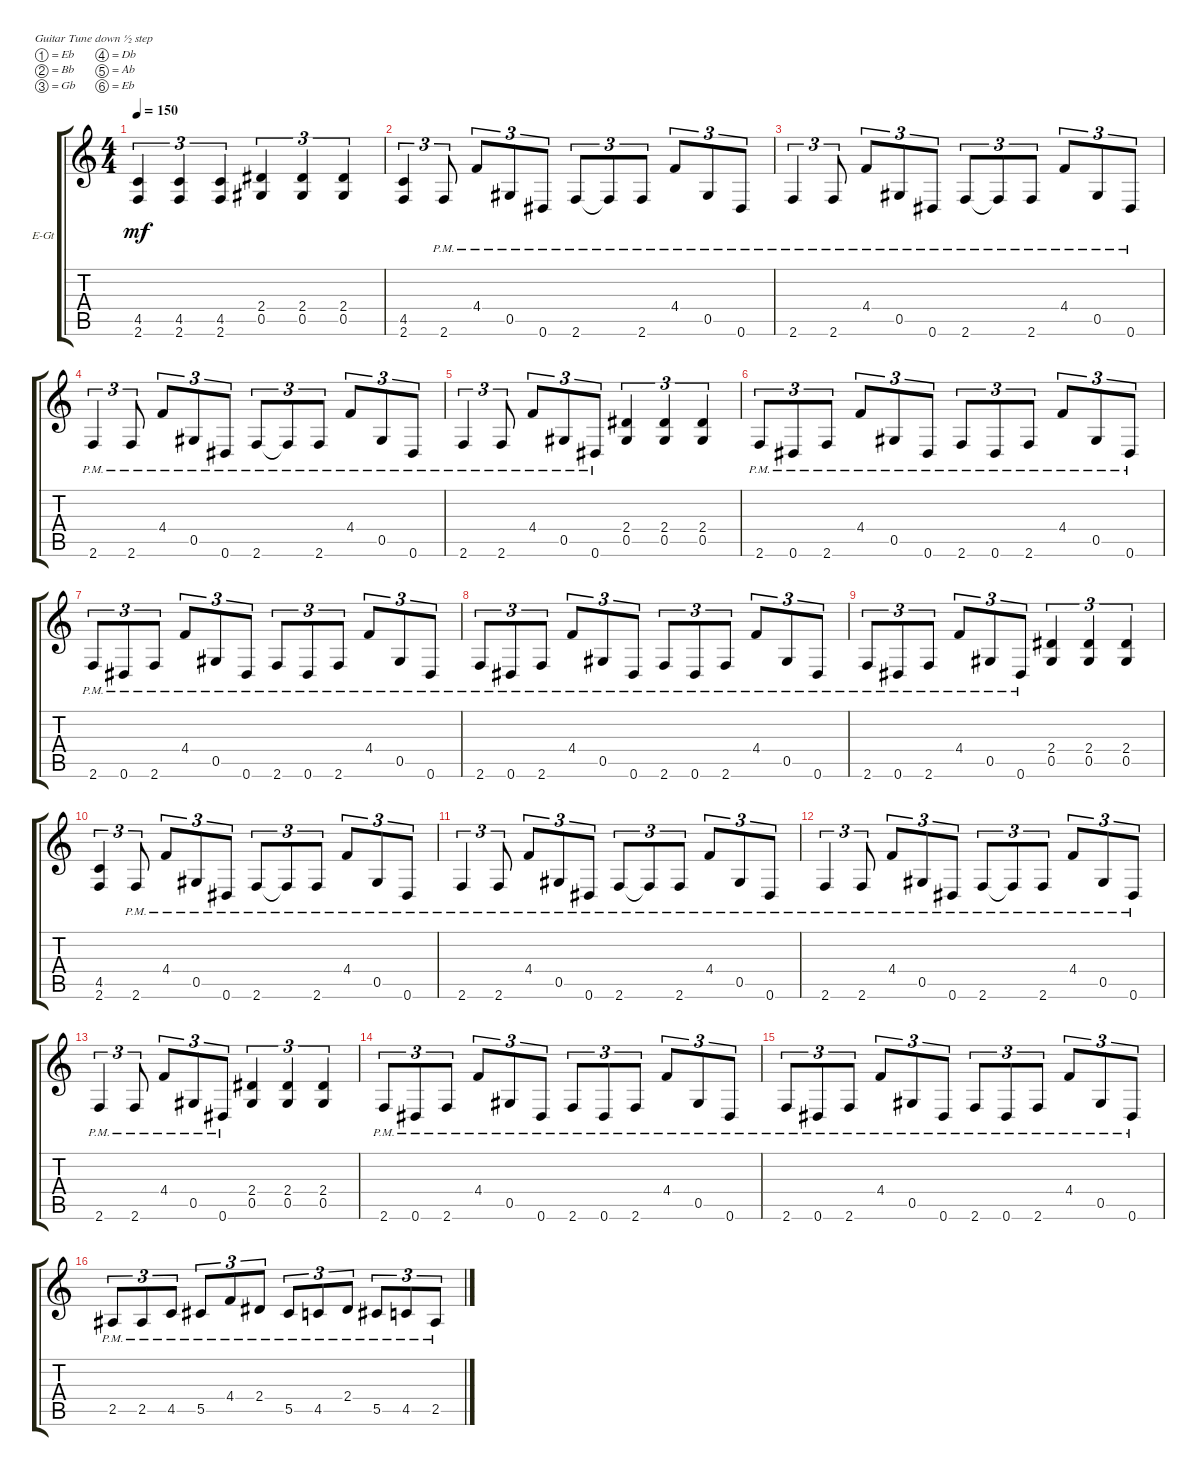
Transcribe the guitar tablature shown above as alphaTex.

\bracketExtendMode groupsimilarinstruments
\firstSystemTrackNameOrientation horizontal
\otherSystemsTrackNameOrientation horizontal
\track ("left" "E-Gt") {instrument distortionguitar}
\staff {score tabs}
\tuning (Eb4 Bb3 Gb3 Db3 Ab2 Eb2)
\ts (4 4)
\tempo 150
\clef g2
\ks c
(2.6 4.5).4{tu (3 2) dy mf} (2.6 4.5).4{tu (3 2)} (2.6 4.5).4{tu (3 2)} (0.5 2.4).4{tu (3 2)} (0.5 2.4).4{tu (3 2)} (0.5 2.4).4{tu (3 2)} |
(2.6 4.5).4{tu (3 2)} 2.6{pm}.8{tu (3 2)} 4.4{pm}.8{tu (3 2)} 0.5{pm}.8{tu (3 2)} 0.6{pm}.8{tu (3 2)} 2.6{pm}.8{tu (3 2)} 2.6{pm t}.8{tu (3 2)} 2.6{pm}.8{tu (3 2)} 4.4{pm}.8{tu (3 2)} 0.5{pm}.8{tu (3 2)} 0.6{pm}.8{tu (3 2)} |
2.6{pm}.4{tu (3 2)} 2.6{pm}.8{tu (3 2)} 4.4{pm}.8{tu (3 2)} 0.5{pm}.8{tu (3 2)} 0.6{pm}.8{tu (3 2)} 2.6{pm}.8{tu (3 2)} 2.6{pm t}.8{tu (3 2)} 2.6{pm}.8{tu (3 2)} 4.4{pm}.8{tu (3 2)} 0.5{pm}.8{tu (3 2)} 0.6{pm}.8{tu (3 2)} |
2.6{pm}.4{tu (3 2)} 2.6{pm}.8{tu (3 2)} 4.4{pm}.8{tu (3 2)} 0.5{pm}.8{tu (3 2)} 0.6{pm}.8{tu (3 2)} 2.6{pm}.8{tu (3 2)} 2.6{pm t}.8{tu (3 2)} 2.6{pm}.8{tu (3 2)} 4.4{pm}.8{tu (3 2)} 0.5{pm}.8{tu (3 2)} 0.6{pm}.8{tu (3 2)} |
2.6{pm}.4{tu (3 2)} 2.6{pm}.8{tu (3 2)} 4.4{pm}.8{tu (3 2)} 0.5{pm}.8{tu (3 2)} 0.6{pm}.8{tu (3 2)} (0.5 2.4).4{tu (3 2)} (0.5 2.4).4{tu (3 2)} (0.5 2.4).4{tu (3 2)} |
2.6{pm}.8{tu (3 2)} 0.6{pm}.8{tu (3 2)} 2.6{pm}.8{tu (3 2)} 4.4{pm}.8{tu (3 2)} 0.5{pm}.8{tu (3 2)} 0.6{pm}.8{tu (3 2)} 2.6{pm}.8{tu (3 2)} 0.6{pm}.8{tu (3 2)} 2.6{pm}.8{tu (3 2)} 4.4{pm}.8{tu (3 2)} 0.5{pm}.8{tu (3 2)} 0.6{pm}.8{tu (3 2)} |
2.6{pm}.8{tu (3 2)} 0.6{pm}.8{tu (3 2)} 2.6{pm}.8{tu (3 2)} 4.4{pm}.8{tu (3 2)} 0.5{pm}.8{tu (3 2)} 0.6{pm}.8{tu (3 2)} 2.6{pm}.8{tu (3 2)} 0.6{pm}.8{tu (3 2)} 2.6{pm}.8{tu (3 2)} 4.4{pm}.8{tu (3 2)} 0.5{pm}.8{tu (3 2)} 0.6{pm}.8{tu (3 2)} |
2.6{pm}.8{tu (3 2)} 0.6{pm}.8{tu (3 2)} 2.6{pm}.8{tu (3 2)} 4.4{pm}.8{tu (3 2)} 0.5{pm}.8{tu (3 2)} 0.6{pm}.8{tu (3 2)} 2.6{pm}.8{tu (3 2)} 0.6{pm}.8{tu (3 2)} 2.6{pm}.8{tu (3 2)} 4.4{pm}.8{tu (3 2)} 0.5{pm}.8{tu (3 2)} 0.6{pm}.8{tu (3 2)} |
2.6{pm}.8{tu (3 2)} 0.6{pm}.8{tu (3 2)} 2.6{pm}.8{tu (3 2)} 4.4{pm}.8{tu (3 2)} 0.5{pm}.8{tu (3 2)} 0.6{pm}.8{tu (3 2)} (0.5 2.4).4{tu (3 2)} (0.5 2.4).4{tu (3 2)} (0.5 2.4).4{tu (3 2)} |
(2.6 4.5).4{tu (3 2)} 2.6{pm}.8{tu (3 2)} 4.4{pm}.8{tu (3 2)} 0.5{pm}.8{tu (3 2)} 0.6{pm}.8{tu (3 2)} 2.6{pm}.8{tu (3 2)} 2.6{pm t}.8{tu (3 2)} 2.6{pm}.8{tu (3 2)} 4.4{pm}.8{tu (3 2)} 0.5{pm}.8{tu (3 2)} 0.6{pm}.8{tu (3 2)} |
2.6{pm}.4{tu (3 2)} 2.6{pm}.8{tu (3 2)} 4.4{pm}.8{tu (3 2)} 0.5{pm}.8{tu (3 2)} 0.6{pm}.8{tu (3 2)} 2.6{pm}.8{tu (3 2)} 2.6{pm t}.8{tu (3 2)} 2.6{pm}.8{tu (3 2)} 4.4{pm}.8{tu (3 2)} 0.5{pm}.8{tu (3 2)} 0.6{pm}.8{tu (3 2)} |
2.6{pm}.4{tu (3 2)} 2.6{pm}.8{tu (3 2)} 4.4{pm}.8{tu (3 2)} 0.5{pm}.8{tu (3 2)} 0.6{pm}.8{tu (3 2)} 2.6{pm}.8{tu (3 2)} 2.6{pm t}.8{tu (3 2)} 2.6{pm}.8{tu (3 2)} 4.4{pm}.8{tu (3 2)} 0.5{pm}.8{tu (3 2)} 0.6{pm}.8{tu (3 2)} |
2.6{pm}.4{tu (3 2)} 2.6{pm}.8{tu (3 2)} 4.4{pm}.8{tu (3 2)} 0.5{pm}.8{tu (3 2)} 0.6{pm}.8{tu (3 2)} (0.5 2.4).4{tu (3 2)} (0.5 2.4).4{tu (3 2)} (0.5 2.4).4{tu (3 2)} |
2.6{pm}.8{tu (3 2)} 0.6{pm}.8{tu (3 2)} 2.6{pm}.8{tu (3 2)} 4.4{pm}.8{tu (3 2)} 0.5{pm}.8{tu (3 2)} 0.6{pm}.8{tu (3 2)} 2.6{pm}.8{tu (3 2)} 0.6{pm}.8{tu (3 2)} 2.6{pm}.8{tu (3 2)} 4.4{pm}.8{tu (3 2)} 0.5{pm}.8{tu (3 2)} 0.6{pm}.8{tu (3 2)} |
2.6{pm}.8{tu (3 2)} 0.6{pm}.8{tu (3 2)} 2.6{pm}.8{tu (3 2)} 4.4{pm}.8{tu (3 2)} 0.5{pm}.8{tu (3 2)} 0.6{pm}.8{tu (3 2)} 2.6{pm}.8{tu (3 2)} 0.6{pm}.8{tu (3 2)} 2.6{pm}.8{tu (3 2)} 4.4{pm}.8{tu (3 2)} 0.5{pm}.8{tu (3 2)} 0.6{pm}.8{tu (3 2)} |
2.5{pm}.8{tu (3 2)} 2.5{pm}.8{tu (3 2)} 4.5{pm}.8{tu (3 2)} 5.5{pm}.8{tu (3 2)} 4.4{pm}.8{tu (3 2)} 2.4{pm}.8{tu (3 2)} 5.5{pm}.8{tu (3 2)} 4.5{pm}.8{tu (3 2)} 2.4{pm}.8{tu (3 2)} 5.5{pm}.8{tu (3 2)} 4.5{pm}.8{tu (3 2)} 2.5{pm}.8{tu (3 2)}
